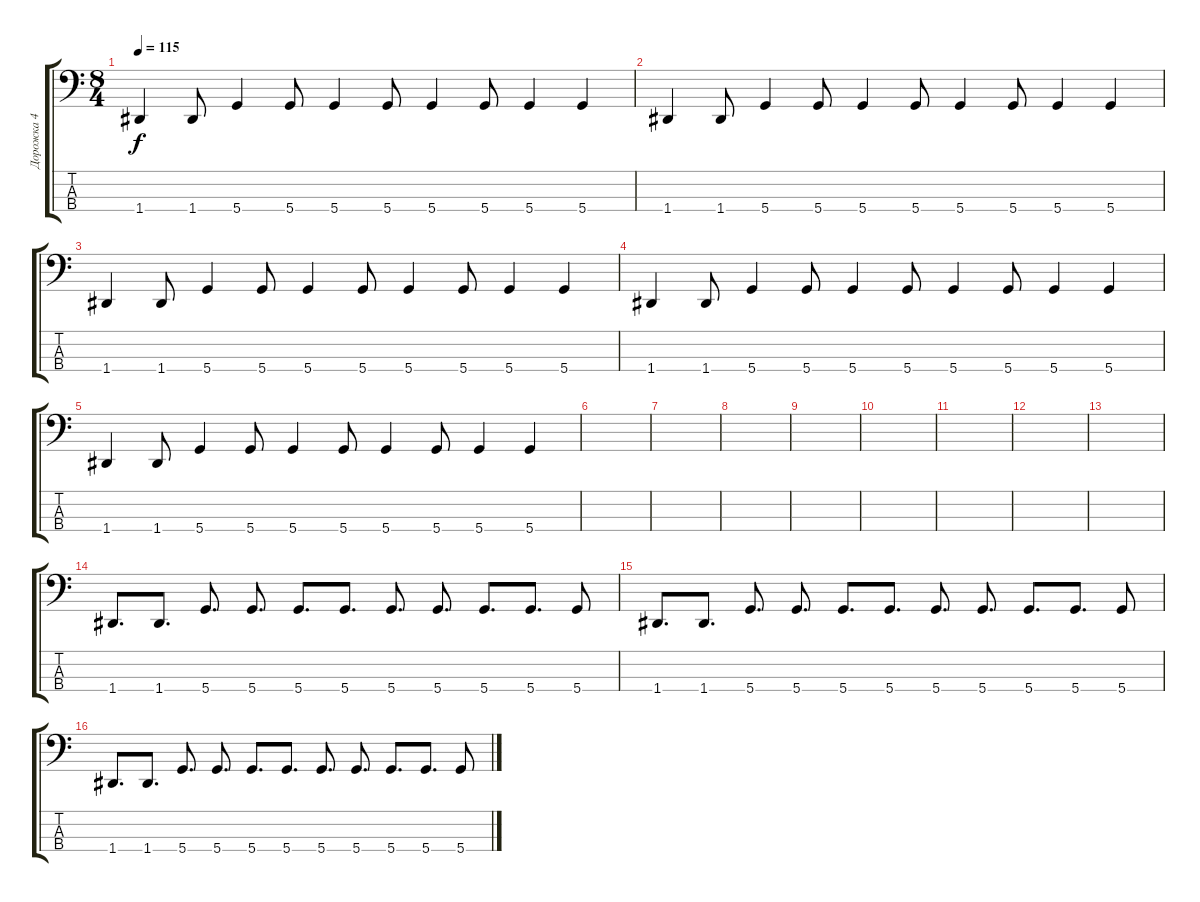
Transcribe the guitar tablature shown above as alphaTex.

\track ("Дорожка 4" "Дорожка 4") {instrument electricbassfinger}
\staff {score tabs}
\tuning (F2 C2 G1 D1) {hide}
\ts (8 4)
\tempo 115
\clef f4
\ks c
1.4.4{dy f} 1.4.8 5.4.4 5.4.8 5.4.4 5.4.8 5.4.4 5.4.8 5.4.4 5.4.4 |
1.4.4 1.4.8 5.4.4 5.4.8 5.4.4 5.4.8 5.4.4 5.4.8 5.4.4 5.4.4 |
1.4.4 1.4.8 5.4.4 5.4.8 5.4.4 5.4.8 5.4.4 5.4.8 5.4.4 5.4.4 |
1.4.4 1.4.8 5.4.4 5.4.8 5.4.4 5.4.8 5.4.4 5.4.8 5.4.4 5.4.4 |
1.4.4 1.4.8 5.4.4 5.4.8 5.4.4 5.4.8 5.4.4 5.4.8 5.4.4 5.4.4 |
|
|
|
|
|
|
|
|
1.4.8{d} 1.4.8{d} 5.4.8{d} 5.4.8{d} 5.4.8{d} 5.4.8{d} 5.4.8{d} 5.4.8{d} 5.4.8{d} 5.4.8{d} 5.4.8 |
1.4.8{d} 1.4.8{d} 5.4.8{d} 5.4.8{d} 5.4.8{d} 5.4.8{d} 5.4.8{d} 5.4.8{d} 5.4.8{d} 5.4.8{d} 5.4.8 |
1.4.8{d} 1.4.8{d} 5.4.8{d} 5.4.8{d} 5.4.8{d} 5.4.8{d} 5.4.8{d} 5.4.8{d} 5.4.8{d} 5.4.8{d} 5.4.8
